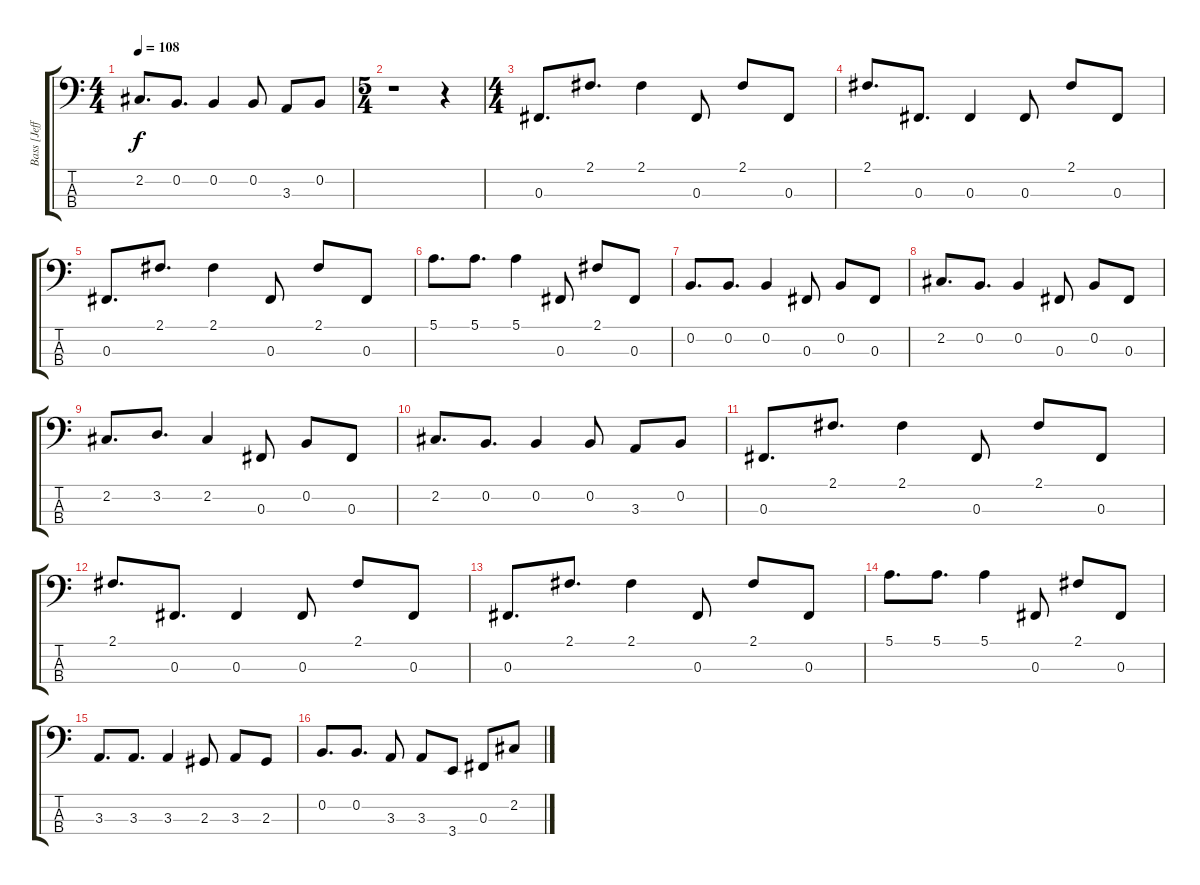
\track ("Bass [Jeff Caxide]" "Bass [Jeff") {instrument electricbasspick}
\staff {score tabs}
\tuning (E2 B1 Gb1 Db1) {hide}
\ts (4 4)
\tempo 108
\clef f4
\ks c
2.2.8{d dy f} 0.2.8{d} 0.2.4 0.2.8 3.3.8 0.2.8 |
\ts (5 4)
r.1 r.4 |
\ts (4 4)
0.3.8{d} 2.1.8{d} 2.1.4 0.3.8 2.1.8 0.3.8 |
2.1.8{d} 0.3.8{d} 0.3.4 0.3.8 2.1.8 0.3.8 |
0.3.8{d} 2.1.8{d} 2.1.4 0.3.8 2.1.8 0.3.8 |
5.1.8{d} 5.1.8{d} 5.1.4 0.3.8 2.1.8 0.3.8 |
0.2.8{d} 0.2.8{d} 0.2.4 0.3.8 0.2.8 0.3.8 |
2.2.8{d} 0.2.8{d} 0.2.4 0.3.8 0.2.8 0.3.8 |
2.2.8{d} 3.2.8{d} 2.2.4 0.3.8 0.2.8 0.3.8 |
2.2.8{d} 0.2.8{d} 0.2.4 0.2.8 3.3.8 0.2.8 |
0.3.8{d} 2.1.8{d} 2.1.4 0.3.8 2.1.8 0.3.8 |
2.1.8{d} 0.3.8{d} 0.3.4 0.3.8 2.1.8 0.3.8 |
0.3.8{d} 2.1.8{d} 2.1.4 0.3.8 2.1.8 0.3.8 |
5.1.8{d} 5.1.8{d} 5.1.4 0.3.8 2.1.8 0.3.8 |
3.3.8{d} 3.3.8{d} 3.3.4 2.3.8 3.3.8 2.3.8 |
0.2.8{d} 0.2.8{d} 3.3.8 3.3.8 3.4.8 0.3.8 2.2.8
